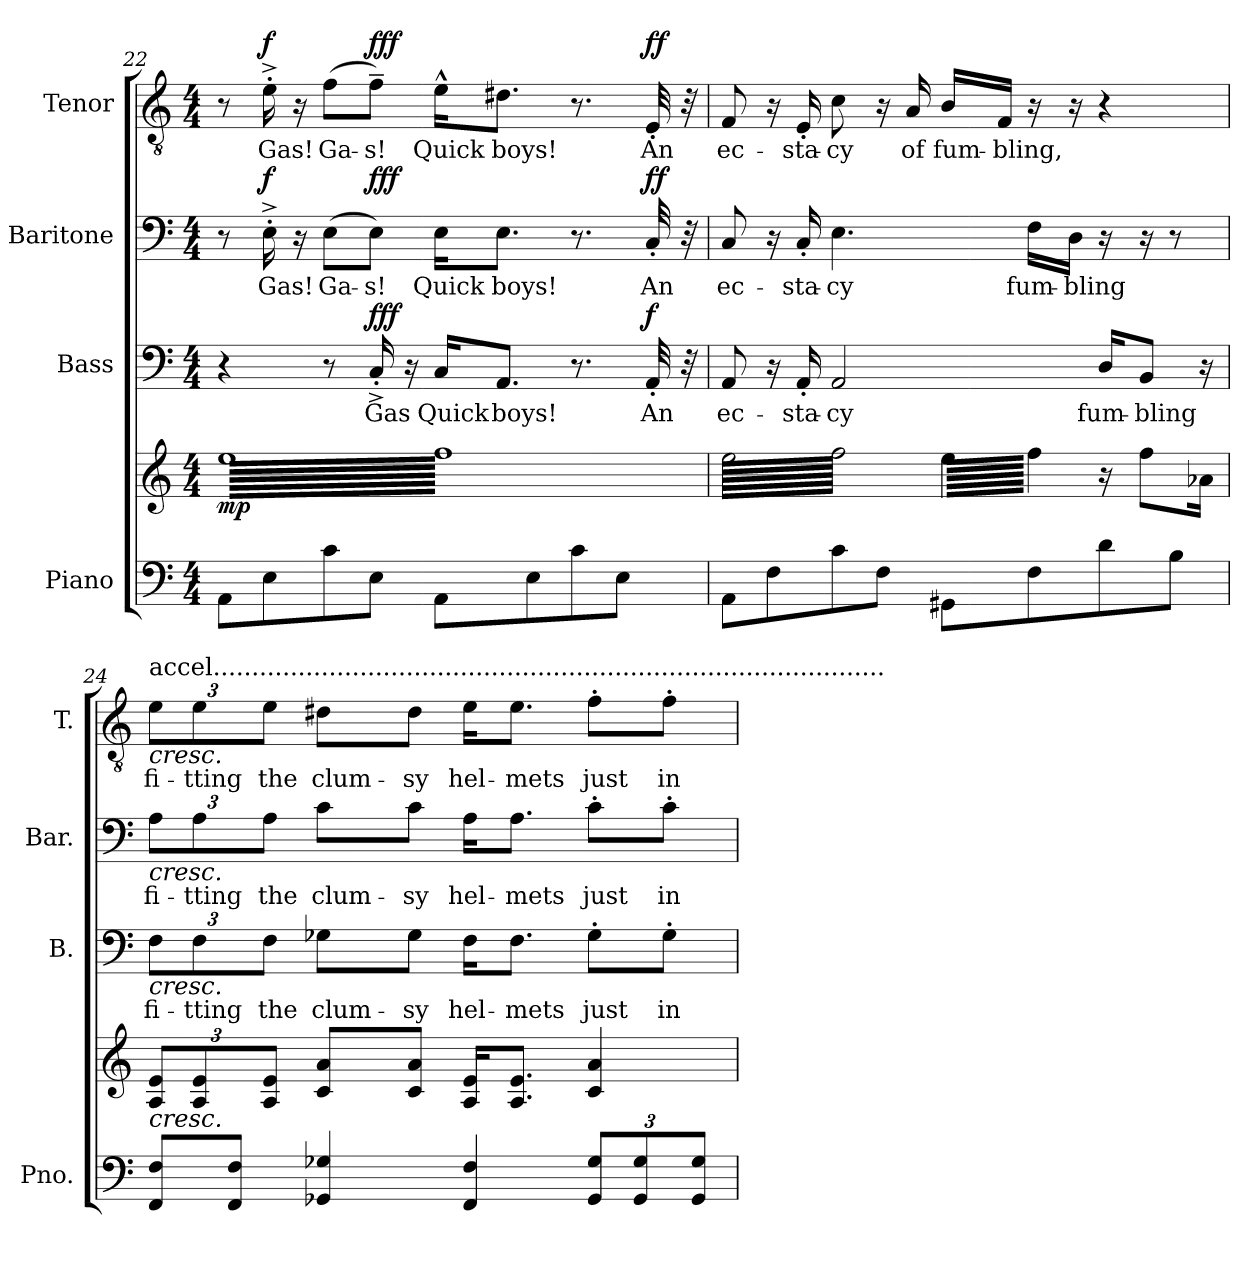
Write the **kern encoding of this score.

**kern	**kern	**dynam	**kern	**text	**dynam	**kern	**text	**dynam	**kern	**text	**dynam
*part4	*part4	*part4	*part3	*part3	*part3	*part2	*part2	*part2	*part1	*part1	*part1
*staff5	*staff4	*staff4/5	*staff3	*staff3	*staff3	*staff2	*staff2	*staff2	*staff1	*staff1	*staff1
*I"Piano	*	*	*I"Bass	*	*	*I"Baritone	*	*	*I"Tenor	*	*
*I'Pno.	*	*	*I'B.	*	*	*I'Bar.	*	*	*I'T.	*	*
*clefF4	*clefG2	*	*clefF4	*	*	*clefF4	*	*	*clefGv2	*	*
*k[]	*k[]	*	*k[]	*	*	*k[]	*	*	*k[]	*	*
*M4/4	*M4/4	*	*M4/4	*	*	*M4/4	*	*	*M4/4	*	*
=22	=22	=22	=22	=22	=22	=22	=22	=22	=22	=22	=22
!	!	!LO:DY:b	!	!	!	!	!	!	!	!	!
*	*tremolo	*	*	*	*	*	*	*	*	*	*
8AA\L	128eeLLLLL	mp	4r	.	.	8r	.	.	8r	.	.
.	128ff	.	.	.	.	.	.	.	.	.	.
.	128ee	.	.	.	.	.	.	.	.	.	.
.	128ff	.	.	.	.	.	.	.	.	.	.
.	128ee	.	.	.	.	.	.	.	.	.	.
.	128ff	.	.	.	.	.	.	.	.	.	.
.	128ee	.	.	.	.	.	.	.	.	.	.
.	128ff	.	.	.	.	.	.	.	.	.	.
.	128ee	.	.	.	.	.	.	.	.	.	.
.	128ff	.	.	.	.	.	.	.	.	.	.
.	128ee	.	.	.	.	.	.	.	.	.	.
.	128ff	.	.	.	.	.	.	.	.	.	.
.	128ee	.	.	.	.	.	.	.	.	.	.
.	128ff	.	.	.	.	.	.	.	.	.	.
.	128ee	.	.	.	.	.	.	.	.	.	.
.	128ff	.	.	.	.	.	.	.	.	.	.
!	!	!	!	!	!	!	!LO:LY:b	!LO:DY:b	!	!LO:LY:b	!LO:DY:b
8E\	128ee	.	.	.	.	16E'^\	Gas!	f	16e'^\	Gas!	f
.	128ff	.	.	.	.	.	.	.	.	.	.
.	128ee	.	.	.	.	.	.	.	.	.	.
.	128ff	.	.	.	.	.	.	.	.	.	.
.	128ee	.	.	.	.	.	.	.	.	.	.
.	128ff	.	.	.	.	.	.	.	.	.	.
.	128ee	.	.	.	.	.	.	.	.	.	.
.	128ff	.	.	.	.	.	.	.	.	.	.
.	128ee	.	.	.	.	16r	.	.	16r	.	.
.	128ff	.	.	.	.	.	.	.	.	.	.
.	128ee	.	.	.	.	.	.	.	.	.	.
.	128ff	.	.	.	.	.	.	.	.	.	.
.	128ee	.	.	.	.	.	.	.	.	.	.
.	128ff	.	.	.	.	.	.	.	.	.	.
.	128ee	.	.	.	.	.	.	.	.	.	.
.	128ff	.	.	.	.	.	.	.	.	.	.
!	!	!	!	!	!	!	!LO:LY:b	!	!	!LO:LY:b	!
8c\	128ee	.	8r	.	.	(>8E\L	Ga-	.	(>8f\L	Ga-	.
.	128ff	.	.	.	.	.	.	.	.	.	.
.	128ee	.	.	.	.	.	.	.	.	.	.
.	128ff	.	.	.	.	.	.	.	.	.	.
.	128ee	.	.	.	.	.	.	.	.	.	.
.	128ff	.	.	.	.	.	.	.	.	.	.
.	128ee	.	.	.	.	.	.	.	.	.	.
.	128ff	.	.	.	.	.	.	.	.	.	.
.	128ee	.	.	.	.	.	.	.	.	.	.
.	128ff	.	.	.	.	.	.	.	.	.	.
.	128ee	.	.	.	.	.	.	.	.	.	.
.	128ff	.	.	.	.	.	.	.	.	.	.
.	128ee	.	.	.	.	.	.	.	.	.	.
.	128ff	.	.	.	.	.	.	.	.	.	.
.	128ee	.	.	.	.	.	.	.	.	.	.
.	128ff	.	.	.	.	.	.	.	.	.	.
!	!	!	!	!LO:LY:b	!LO:DY:b	!	!LO:LY:b	!LO:DY:b	!	!LO:LY:b	!LO:DY:b
8E\J	128ee	.	16C'^/	Gas	fff	8E\J)	-s!	fff	8f~\J)	-s!	fff
.	128ff	.	.	.	.	.	.	.	.	.	.
.	128ee	.	.	.	.	.	.	.	.	.	.
.	128ff	.	.	.	.	.	.	.	.	.	.
.	128ee	.	.	.	.	.	.	.	.	.	.
.	128ff	.	.	.	.	.	.	.	.	.	.
.	128ee	.	.	.	.	.	.	.	.	.	.
.	128ff	.	.	.	.	.	.	.	.	.	.
.	128ee	.	16r	.	.	.	.	.	.	.	.
.	128ff	.	.	.	.	.	.	.	.	.	.
.	128ee	.	.	.	.	.	.	.	.	.	.
.	128ff	.	.	.	.	.	.	.	.	.	.
.	128ee	.	.	.	.	.	.	.	.	.	.
.	128ff	.	.	.	.	.	.	.	.	.	.
.	128ee	.	.	.	.	.	.	.	.	.	.
.	128ff	.	.	.	.	.	.	.	.	.	.
!	!	!	!	!LO:LY:b	!	!	!LO:LY:b	!	!	!LO:LY:b	!
8AA\L	128ee	.	16C/KL	Quick	.	16E\KL	Quick	.	16e^^\KL	Quick	.
.	128ff	.	.	.	.	.	.	.	.	.	.
.	128ee	.	.	.	.	.	.	.	.	.	.
.	128ff	.	.	.	.	.	.	.	.	.	.
.	128ee	.	.	.	.	.	.	.	.	.	.
.	128ff	.	.	.	.	.	.	.	.	.	.
.	128ee	.	.	.	.	.	.	.	.	.	.
.	128ff	.	.	.	.	.	.	.	.	.	.
!	!	!	!	!LO:LY:b	!	!	!LO:LY:b	!	!	!LO:LY:b	!
.	128ee	.	8.AA/J	boys!	.	8.E\J	boys!	.	8.d#X\J	boys!	.
.	128ff	.	.	.	.	.	.	.	.	.	.
.	128ee	.	.	.	.	.	.	.	.	.	.
.	128ff	.	.	.	.	.	.	.	.	.	.
.	128ee	.	.	.	.	.	.	.	.	.	.
.	128ff	.	.	.	.	.	.	.	.	.	.
.	128ee	.	.	.	.	.	.	.	.	.	.
.	128ff	.	.	.	.	.	.	.	.	.	.
8E\	128ee	.	.	.	.	.	.	.	.	.	.
.	128ff	.	.	.	.	.	.	.	.	.	.
.	128ee	.	.	.	.	.	.	.	.	.	.
.	128ff	.	.	.	.	.	.	.	.	.	.
.	128ee	.	.	.	.	.	.	.	.	.	.
.	128ff	.	.	.	.	.	.	.	.	.	.
.	128ee	.	.	.	.	.	.	.	.	.	.
.	128ff	.	.	.	.	.	.	.	.	.	.
.	128ee	.	.	.	.	.	.	.	.	.	.
.	128ff	.	.	.	.	.	.	.	.	.	.
.	128ee	.	.	.	.	.	.	.	.	.	.
.	128ff	.	.	.	.	.	.	.	.	.	.
.	128ee	.	.	.	.	.	.	.	.	.	.
.	128ff	.	.	.	.	.	.	.	.	.	.
.	128ee	.	.	.	.	.	.	.	.	.	.
.	128ff	.	.	.	.	.	.	.	.	.	.
8c\	128ee	.	8.r	.	.	8.r	.	.	8.r	.	.
.	128ff	.	.	.	.	.	.	.	.	.	.
.	128ee	.	.	.	.	.	.	.	.	.	.
.	128ff	.	.	.	.	.	.	.	.	.	.
.	128ee	.	.	.	.	.	.	.	.	.	.
.	128ff	.	.	.	.	.	.	.	.	.	.
.	128ee	.	.	.	.	.	.	.	.	.	.
.	128ff	.	.	.	.	.	.	.	.	.	.
.	128ee	.	.	.	.	.	.	.	.	.	.
.	128ff	.	.	.	.	.	.	.	.	.	.
.	128ee	.	.	.	.	.	.	.	.	.	.
.	128ff	.	.	.	.	.	.	.	.	.	.
.	128ee	.	.	.	.	.	.	.	.	.	.
.	128ff	.	.	.	.	.	.	.	.	.	.
.	128ee	.	.	.	.	.	.	.	.	.	.
.	128ff	.	.	.	.	.	.	.	.	.	.
8E\J	128ee	.	.	.	.	.	.	.	.	.	.
.	128ff	.	.	.	.	.	.	.	.	.	.
.	128ee	.	.	.	.	.	.	.	.	.	.
.	128ff	.	.	.	.	.	.	.	.	.	.
.	128ee	.	.	.	.	.	.	.	.	.	.
.	128ff	.	.	.	.	.	.	.	.	.	.
.	128ee	.	.	.	.	.	.	.	.	.	.
.	128ff	.	.	.	.	.	.	.	.	.	.
!	!	!	!	!LO:LY:b	!LO:DY:b	!	!LO:LY:b	!LO:DY:b	!	!LO:LY:b	!LO:DY:b
.	128ee	.	32AA'/	An	f	32C'/	An	ff	32E'/	An	ff
.	128ff	.	.	.	.	.	.	.	.	.	.
.	128ee	.	.	.	.	.	.	.	.	.	.
.	128ff	.	.	.	.	.	.	.	.	.	.
.	128ee	.	32r	.	.	32r	.	.	32r	.	.
.	128ff	.	.	.	.	.	.	.	.	.	.
.	128ee	.	.	.	.	.	.	.	.	.	.
.	128ffJJJJJ	.	.	.	.	.	.	.	.	.	.
!!LO:PB:g=z
=23	=23	=23	=23	=23	=23	=23	=23	=23	=23	=23	=23
!	!	!	!	!LO:LY:b	!	!	!LO:LY:b	!	!	!LO:LY:b	!
8AA\L	128ee\LLLLL	.	8AA/	ec-	.	8C/	ec-	.	8F/	ec-	.
.	128ff\	.	.	.	.	.	.	.	.	.	.
.	128ee\	.	.	.	.	.	.	.	.	.	.
.	128ff\	.	.	.	.	.	.	.	.	.	.
.	128ee\	.	.	.	.	.	.	.	.	.	.
.	128ff\	.	.	.	.	.	.	.	.	.	.
.	128ee\	.	.	.	.	.	.	.	.	.	.
.	128ff\	.	.	.	.	.	.	.	.	.	.
.	128ee\	.	.	.	.	.	.	.	.	.	.
.	128ff\	.	.	.	.	.	.	.	.	.	.
.	128ee\	.	.	.	.	.	.	.	.	.	.
.	128ff\	.	.	.	.	.	.	.	.	.	.
.	128ee\	.	.	.	.	.	.	.	.	.	.
.	128ff\	.	.	.	.	.	.	.	.	.	.
.	128ee\	.	.	.	.	.	.	.	.	.	.
.	128ff\	.	.	.	.	.	.	.	.	.	.
8F\	128ee\	.	16r	.	.	16r	.	.	16r	.	.
.	128ff\	.	.	.	.	.	.	.	.	.	.
.	128ee\	.	.	.	.	.	.	.	.	.	.
.	128ff\	.	.	.	.	.	.	.	.	.	.
.	128ee\	.	.	.	.	.	.	.	.	.	.
.	128ff\	.	.	.	.	.	.	.	.	.	.
.	128ee\	.	.	.	.	.	.	.	.	.	.
.	128ff\	.	.	.	.	.	.	.	.	.	.
!	!	!	!	!LO:LY:b	!	!	!LO:LY:b	!	!	!LO:LY:b	!
.	128ee\	.	16AA'/	-sta-	.	16C'/	-sta-	.	16E'/	-sta-	.
.	128ff\	.	.	.	.	.	.	.	.	.	.
.	128ee\	.	.	.	.	.	.	.	.	.	.
.	128ff\	.	.	.	.	.	.	.	.	.	.
.	128ee\	.	.	.	.	.	.	.	.	.	.
.	128ff\	.	.	.	.	.	.	.	.	.	.
.	128ee\	.	.	.	.	.	.	.	.	.	.
.	128ff\	.	.	.	.	.	.	.	.	.	.
!	!	!	!	!LO:LY:b	!	!	!LO:LY:b	!	!	!LO:LY:b	!
8c\	128ee\	.	2AA/	-cy	.	4.E\	-cy	.	8c\	-cy	.
.	128ff\	.	.	.	.	.	.	.	.	.	.
.	128ee\	.	.	.	.	.	.	.	.	.	.
.	128ff\	.	.	.	.	.	.	.	.	.	.
.	128ee\	.	.	.	.	.	.	.	.	.	.
.	128ff\	.	.	.	.	.	.	.	.	.	.
.	128ee\	.	.	.	.	.	.	.	.	.	.
.	128ff\	.	.	.	.	.	.	.	.	.	.
.	128ee\	.	.	.	.	.	.	.	.	.	.
.	128ff\	.	.	.	.	.	.	.	.	.	.
.	128ee\	.	.	.	.	.	.	.	.	.	.
.	128ff\	.	.	.	.	.	.	.	.	.	.
.	128ee\	.	.	.	.	.	.	.	.	.	.
.	128ff\	.	.	.	.	.	.	.	.	.	.
.	128ee\	.	.	.	.	.	.	.	.	.	.
.	128ff\	.	.	.	.	.	.	.	.	.	.
8F\J	128ee\	.	.	.	.	.	.	.	16r	.	.
.	128ff\	.	.	.	.	.	.	.	.	.	.
.	128ee\	.	.	.	.	.	.	.	.	.	.
.	128ff\	.	.	.	.	.	.	.	.	.	.
.	128ee\	.	.	.	.	.	.	.	.	.	.
.	128ff\	.	.	.	.	.	.	.	.	.	.
.	128ee\	.	.	.	.	.	.	.	.	.	.
.	128ff\	.	.	.	.	.	.	.	.	.	.
!	!	!	!	!	!	!	!	!	!	!LO:LY:b	!
.	128ee\	.	.	.	.	.	.	.	16A/	of	.
.	128ff\	.	.	.	.	.	.	.	.	.	.
.	128ee\	.	.	.	.	.	.	.	.	.	.
.	128ff\	.	.	.	.	.	.	.	.	.	.
.	128ee\	.	.	.	.	.	.	.	.	.	.
.	128ff\	.	.	.	.	.	.	.	.	.	.
.	128ee\	.	.	.	.	.	.	.	.	.	.
.	128ff\JJJJJ	.	.	.	.	.	.	.	.	.	.
!	!	!	!	!	!	!	!	!	!	!LO:LY:b	!
8GG#X\L	128ee\LLLLL	.	.	.	.	.	.	.	16B/LL	fum-	.
.	128ff\	.	.	.	.	.	.	.	.	.	.
.	128ee\	.	.	.	.	.	.	.	.	.	.
.	128ff\	.	.	.	.	.	.	.	.	.	.
.	128ee\	.	.	.	.	.	.	.	.	.	.
.	128ff\	.	.	.	.	.	.	.	.	.	.
.	128ee\	.	.	.	.	.	.	.	.	.	.
.	128ff\	.	.	.	.	.	.	.	.	.	.
!	!	!	!	!	!	!	!	!	!	!LO:LY:b	!
.	128ee\	.	.	.	.	.	.	.	16F/JJ	-bling,	.
.	128ff\	.	.	.	.	.	.	.	.	.	.
.	128ee\	.	.	.	.	.	.	.	.	.	.
.	128ff\	.	.	.	.	.	.	.	.	.	.
.	128ee\	.	.	.	.	.	.	.	.	.	.
.	128ff\	.	.	.	.	.	.	.	.	.	.
.	128ee\	.	.	.	.	.	.	.	.	.	.
.	128ff\	.	.	.	.	.	.	.	.	.	.
!	!	!	!	!	!	!	!LO:LY:b	!	!	!	!
8F\	128ee\	.	.	.	.	16F\LL	fum-	.	16r	.	.
.	128ff\	.	.	.	.	.	.	.	.	.	.
.	128ee\	.	.	.	.	.	.	.	.	.	.
.	128ff\	.	.	.	.	.	.	.	.	.	.
.	128ee\	.	.	.	.	.	.	.	.	.	.
.	128ff\	.	.	.	.	.	.	.	.	.	.
.	128ee\	.	.	.	.	.	.	.	.	.	.
.	128ff\	.	.	.	.	.	.	.	.	.	.
!	!	!	!	!	!	!	!LO:LY:b	!	!	!	!
.	128ee\	.	.	.	.	16D\JJ	-bling	.	16r	.	.
.	128ff\	.	.	.	.	.	.	.	.	.	.
.	128ee\	.	.	.	.	.	.	.	.	.	.
.	128ff\	.	.	.	.	.	.	.	.	.	.
.	128ee\	.	.	.	.	.	.	.	.	.	.
.	128ff\	.	.	.	.	.	.	.	.	.	.
.	128ee\	.	.	.	.	.	.	.	.	.	.
.	128ff\JJJJJ	.	.	.	.	.	.	.	.	.	.
*	*Xtremolo	*	*	*	*	*	*	*	*	*	*
!	!	!	!	!LO:LY:b	!	!	!	!	!	!	!
8d\	16r	.	16D/KL	fum-	.	16r	.	.	4r	.	.
.	.	.	.	.	.	.	.	.	.	.	.
.	.	.	.	.	.	.	.	.	.	.	.
.	.	.	.	.	.	.	.	.	.	.	.
.	.	.	.	.	.	.	.	.	.	.	.
.	.	.	.	.	.	.	.	.	.	.	.
.	.	.	.	.	.	.	.	.	.	.	.
.	.	.	.	.	.	.	.	.	.	.	.
!	!	!	!	!LO:LY:b	!	!	!	!	!	!	!
.	8ff\L	.	8BB/J	-bling	.	16r	.	.	.	.	.
.	.	.	.	.	.	.	.	.	.	.	.
.	.	.	.	.	.	.	.	.	.	.	.
.	.	.	.	.	.	.	.	.	.	.	.
.	.	.	.	.	.	.	.	.	.	.	.
.	.	.	.	.	.	.	.	.	.	.	.
.	.	.	.	.	.	.	.	.	.	.	.
.	.	.	.	.	.	.	.	.	.	.	.
8B\J	.	.	.	.	.	8r	.	.	.	.	.
.	16a-X\Jk	.	16r	.	.	.	.	.	.	.	.
=24	=24	=24	=24	=24	=24	=24	=24	=24	=24	=24	=24
*	*Xbrackettup	*	*Xbrackettup	*	*	*	*	*	*	*	*
!	!	!	!	!LO:LY:b	!	!	!	!	!	!	!
*	*	*	*	*	*	*Xbrackettup	*	*	*	*	*
!	!	!	!	!	!	!	!LO:LY:b	!	!	!	!
*	*	*	*	*	*	*	*	*	*Xbrackettup	*	*
*	*	*	*	*	*	*	*	*	*MM65	*	*
!	!	!	!	!	!	!	!	!	!LO:TX:t=accel.......................................................................................	!	!
!	!	!	!	!	!	!	!	!	!LO:TX:b:i:t=cresc.	!	!
!	!	!	!	!	!	!LO:TX:b:i:t=cresc.	!	!	!	!	!
!	!	!	!LO:TX:b:i:t=cresc.	!	!	!	!	!	!	!	!
!	!LO:TX:b:i:t=cresc.	!	!	!	!	!	!	!	!	!	!
!	!	!	!	!	!	!	!	!	!	!LO:LY:b	!
8FF/ 8F/L	12A/ 12e/L	.	12F\L	fi-	.	12A\L	fi-	.	12e\L	fi-	.
!	!	!	!	!LO:LY:b	!	!	!LO:LY:b	!	!	!LO:LY:b	!
.	12A/ 12e/	.	12F\	-tting	.	12A\	-tting	.	12e\	-tting	.
8FF/ 8F/J	.	.	.	.	.	.	.	.	.	.	.
!	!	!	!	!LO:LY:b	!	!	!LO:LY:b	!	!	!LO:LY:b	!
.	12A/ 12e/J	.	12F\J	the	.	12A\J	the	.	12e\J	the	.
!	!	!	!	!LO:LY:b	!	!	!LO:LY:b	!	!	!LO:LY:b	!
4GG-X/ 4G-X/	8c/ 8a/L	.	8G-X\L	clum-	.	8c\L	clum-	.	8d#X\L	clum-	.
!	!	!	!	!LO:LY:b	!	!	!LO:LY:b	!	!	!LO:LY:b	!
.	8c/ 8a/J	.	8G-\J	-sy	.	8c\J	-sy	.	8d#\J	-sy	.
*	*	*	*	*	*	*	*	*	*MM69	*	*
!	!	!	!	!LO:LY:b	!	!	!LO:LY:b	!	!	!LO:LY:b	!
4FF/ 4F/	16A/ 16e/KL	.	16F\KL	hel-	.	16A\KL	hel-	.	16e\KL	hel-	.
!	!	!	!	!LO:LY:b	!	!	!LO:LY:b	!	!	!LO:LY:b	!
.	8.A/ 8.e/J	.	8.F\J	-mets	.	8.A\J	-mets	.	8.e\J	-mets	.
*Xbrackettup	*	*	*	*	*	*	*	*	*	*	*
!	!	!	!	!LO:LY:b	!	!	!LO:LY:b	!	!	!LO:LY:b	!
12GG-/ 12G-/L	4c/ 4a/	.	8G-'\L	just	.	8c'\L	just	.	8f'\L	just	.
12GG-/ 12G-/	.	.	.	.	.	.	.	.	.	.	.
!	!	!	!	!LO:LY:b	!	!	!LO:LY:b	!	!	!LO:LY:b	!
.	.	.	8G-'\J	in	.	8c'\J	in	.	8f'\J	in	.
12GG-/ 12G-/J	.	.	.	.	.	.	.	.	.	.	.
=	=	=	=	=	=	=	=	=	=	=	=
*-	*-	*-	*-	*-	*-	*-	*-	*-	*-	*-	*-
